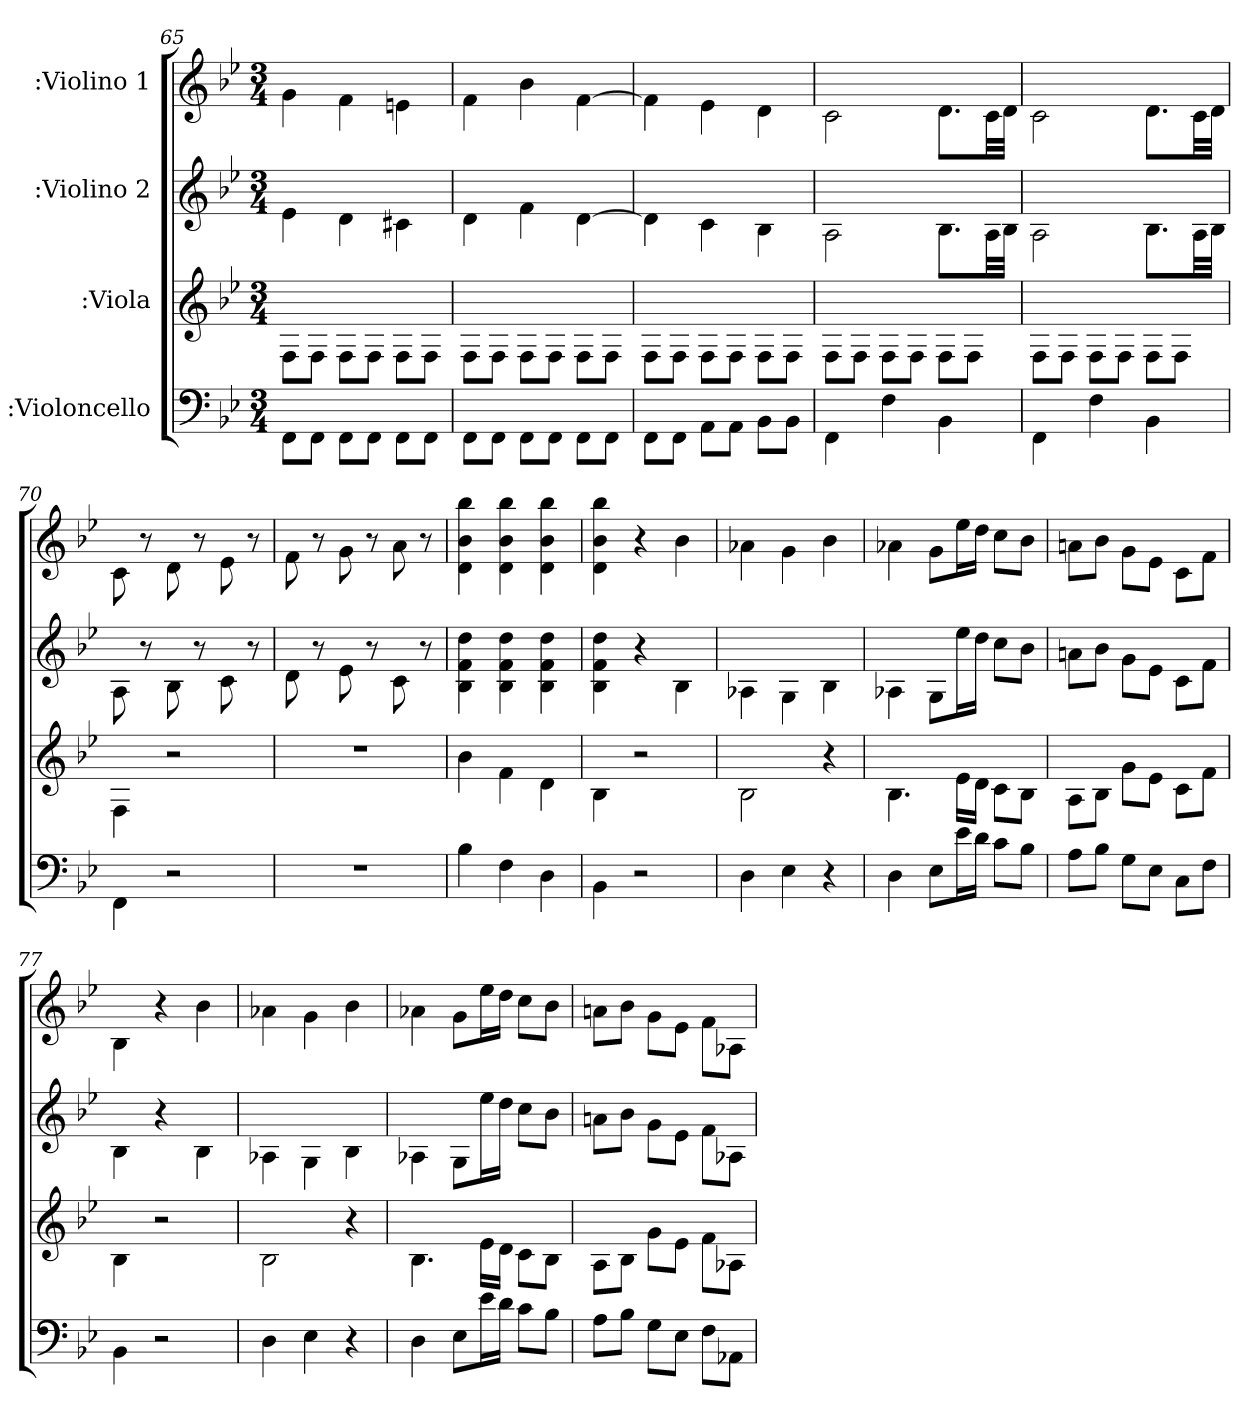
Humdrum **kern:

**kern	**kern	**kern	**kern
*part4	*part3	*part2	*part1
*staff4	*staff3	*staff2	*staff1
*I":Violoncello	*I":Viola	*I":Violino 2	*I":Violino 1
*k[b-e-]	*k[b-e-]	*k[b-e-]	*k[b-e-]
*B-:	*B-:	*B-:	*B-:
*M3/4	*M3/4	*M3/4	*M3/4
=65	=65	=65	=65
8FF\L	8F\L	4e-\	4g\
8FF\J	8F\J	.	.
8FF\L	8F\L	4d\	4f\
8FF\J	8F\J	.	.
8FF\L	8F\L	4c#X\	4en\
8FF\J	8F\J	.	.
=66	=66	=66	=66
8FF\L	8F\L	4d\	4f\
8FF\J	8F\J	.	.
8FF\L	8F\L	4f\	4b-\
8FF\J	8F\J	.	.
8FF\L	8F\L	[4d\	[4f\
8FF\J	8F\J	.	.
=67	=67	=67	=67
8FF\L	8F\L	4d\]	4f\]
8FF\J	8F\J	.	.
8AA\L	8F\L	4c\	4e-\
8AA\J	8F\J	.	.
8BB-\L	8F\L	4B-\	4d\
8BB-\J	8F\J	.	.
=68	=68	=68	=68
4FF\	8F\L	2A\	2c\
.	8F\J	.	.
4F\	8F\L	.	.
.	8F\J	.	.
4BB-\	8F\L	8.B-\L	8.d\L
.	8F\J	.	.
.	.	32A\LL	32c\LL
.	.	32B-\JJJ	32d\JJJ
=69	=69	=69	=69
4FF\	8F\L	2A\	2c\
.	8F\J	.	.
4F\	8F\L	.	.
.	8F\J	.	.
4BB-\	8F\L	8.B-\L	8.d\L
.	8F\J	.	.
.	.	32A\LL	32c\LL
.	.	32B-\JJJ	32d\JJJ
=70	=70	=70	=70
4FF\	4F\	8A\	8c\
.	.	8r	8r
2r	2r	8B-\	8d\
.	.	8r	8r
.	.	8c\	8e-\
.	.	8r	8r
=71	=71	=71	=71
2.r	2.r	8d\	8f\
.	.	8r	8r
.	.	8e-\	8g\
.	.	8r	8r
.	.	8c\	8a\
.	.	8r	8r
=72	=72	=72	=72
4B-\	4b-\	4dd\ 4f\ 4B-\	4bb-\ 4b-\ 4d\
4F\	4f\	4dd\ 4f\ 4B-\	4bb-\ 4b-\ 4d\
4D\	4d\	4dd\ 4f\ 4B-\	4bb-\ 4b-\ 4d\
=73	=73	=73	=73
4BB-\	4B-\	4dd\ 4f\ 4B-\	4bb-\ 4b-\ 4d\
2r	2r	4r	4r
.	.	4B-\	4b-\
=74	=74	=74	=74
4D\	2B-\	4A-X\	4a-X\
4E-\	.	4G\	4g\
4r	4r	4B-\	4b-\
=75	=75	=75	=75
4D\	4.B-\	4A-X\	4a-X\
8E-\L	.	8G\L	8g\L
16e-\L	16e-\LL	16ee-\L	16ee-\L
16d\JJ	16d\JJ	16dd\JJ	16dd\JJ
8c\L	8c\L	8cc\L	8cc\L
8B-\J	8B-\J	8b-\J	8b-\J
=76	=76	=76	=76
8A\L	8A\L	8an\L	8an\L
8B-\J	8B-\J	8b-\J	8b-\J
8G\L	8g\L	8g\L	8g\L
8E-\J	8e-\J	8e-\J	8e-\J
8C\L	8c\L	8c\L	8c\L
8F\J	8f\J	8f\J	8f\J
=77	=77	=77	=77
4BB-\	4B-\	4B-\	4B-\
2r	2r	4r	4r
.	.	4B-\	4b-\
=78	=78	=78	=78
4D\	2B-\	4A-X\	4a-X\
4E-\	.	4G\	4g\
4r	4r	4B-\	4b-\
=79	=79	=79	=79
4D\	4.B-\	4A-X\	4a-X\
8E-\L	.	8G\L	8g\L
16e-\L	16e-\LL	16ee-\L	16ee-\L
16d\JJ	16d\JJ	16dd\JJ	16dd\JJ
8c\L	8c\L	8cc\L	8cc\L
8B-\J	8B-\J	8b-\J	8b-\J
=80	=80	=80	=80
8A\L	8A\L	8an\L	8an\L
8B-\J	8B-\J	8b-\J	8b-\J
8G\L	8g\L	8g\L	8g\L
8E-\J	8e-\J	8e-\J	8e-\J
8F\L	8f\L	8f\L	8f\L
8AA-X\J	8A-X\J	8A-X\J	8A-X\J
=	=	=	=
*-	*-	*-	*-
